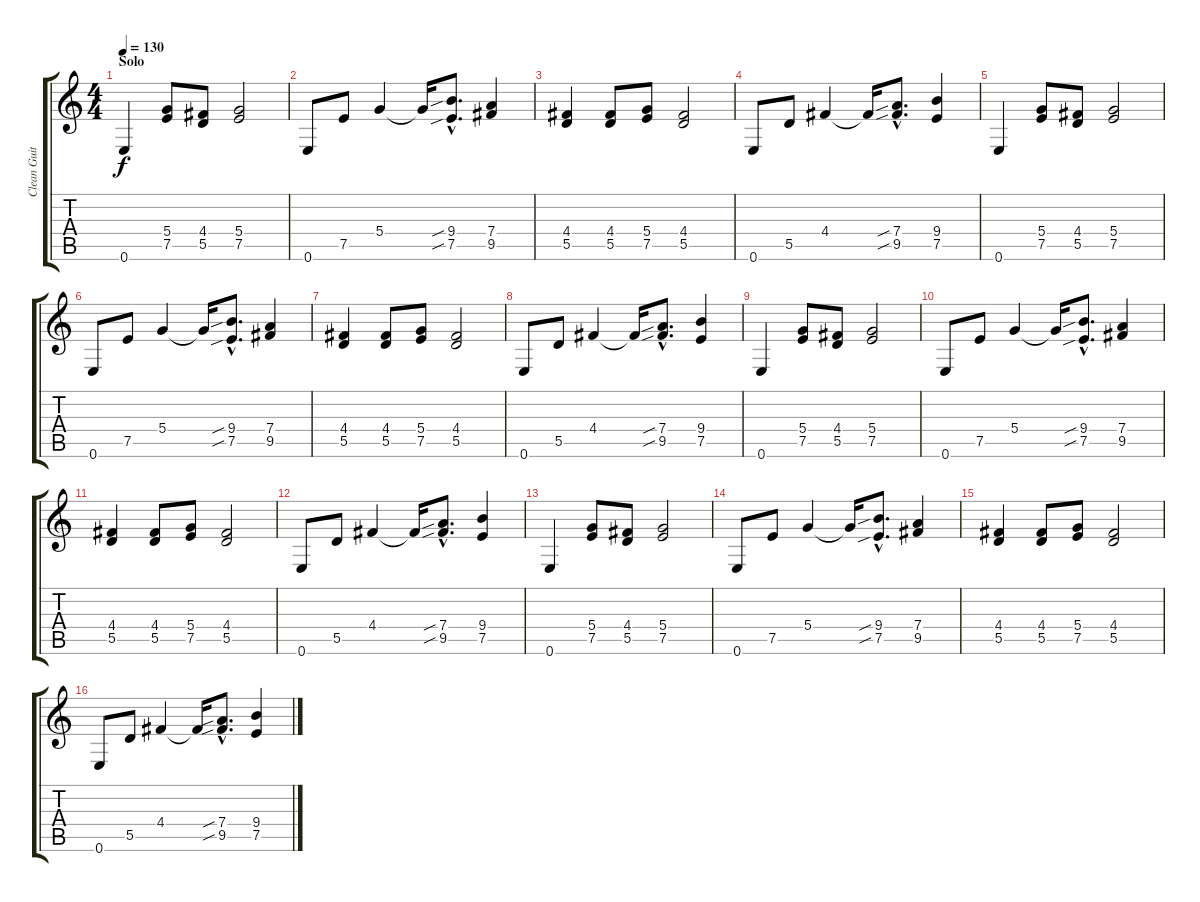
\track ("Clean Guitar" "Clean Guit") {instrument acousticguitarsteel}
\staff {score tabs}
\tuning (E4 B3 G3 D3 A2 E2) {hide}
\ts (4 4)
\section ("" "Solo")
\tempo 130
\clef g2
\ks c
0.6.4{dy f} (5.4 7.5).8 (4.4 5.5).8 (5.4 7.5).2 |
0.6.8 7.5.8 5.4.4 5.4{t}.16 (9.4{sib hac} 7.5{sib hac}).8{d} (7.4 9.5).4 |
(4.4 5.5).4 (4.4 5.5).8 (5.4 7.5).8 (4.4 5.5).2 |
0.6.8 5.5.8 4.4.4 4.4{t}.16 (7.4{sib hac} 9.5{sib hac}).8{d} (9.4 7.5).4 |
0.6.4 (5.4 7.5).8 (4.4 5.5).8 (5.4 7.5).2 |
0.6.8 7.5.8 5.4.4 5.4{t}.16 (9.4{sib hac} 7.5{sib hac}).8{d} (7.4 9.5).4 |
(4.4 5.5).4 (4.4 5.5).8 (5.4 7.5).8 (4.4 5.5).2 |
0.6.8 5.5.8 4.4.4 4.4{t}.16 (7.4{sib hac} 9.5{sib hac}).8{d} (9.4 7.5).4 |
0.6.4 (5.4 7.5).8 (4.4 5.5).8 (5.4 7.5).2 |
0.6.8 7.5.8 5.4.4 5.4{t}.16 (9.4{sib hac} 7.5{sib hac}).8{d} (7.4 9.5).4 |
(4.4 5.5).4 (4.4 5.5).8 (5.4 7.5).8 (4.4 5.5).2 |
0.6.8 5.5.8 4.4.4 4.4{t}.16 (7.4{sib hac} 9.5{sib hac}).8{d} (9.4 7.5).4 |
0.6.4 (5.4 7.5).8 (4.4 5.5).8 (5.4 7.5).2 |
0.6.8 7.5.8 5.4.4 5.4{t}.16 (9.4{sib hac} 7.5{sib hac}).8{d} (7.4 9.5).4 |
(4.4 5.5).4 (4.4 5.5).8 (5.4 7.5).8 (4.4 5.5).2 |
0.6.8 5.5.8 4.4.4 4.4{t}.16 (7.4{sib hac} 9.5{sib hac}).8{d} (9.4 7.5).4
